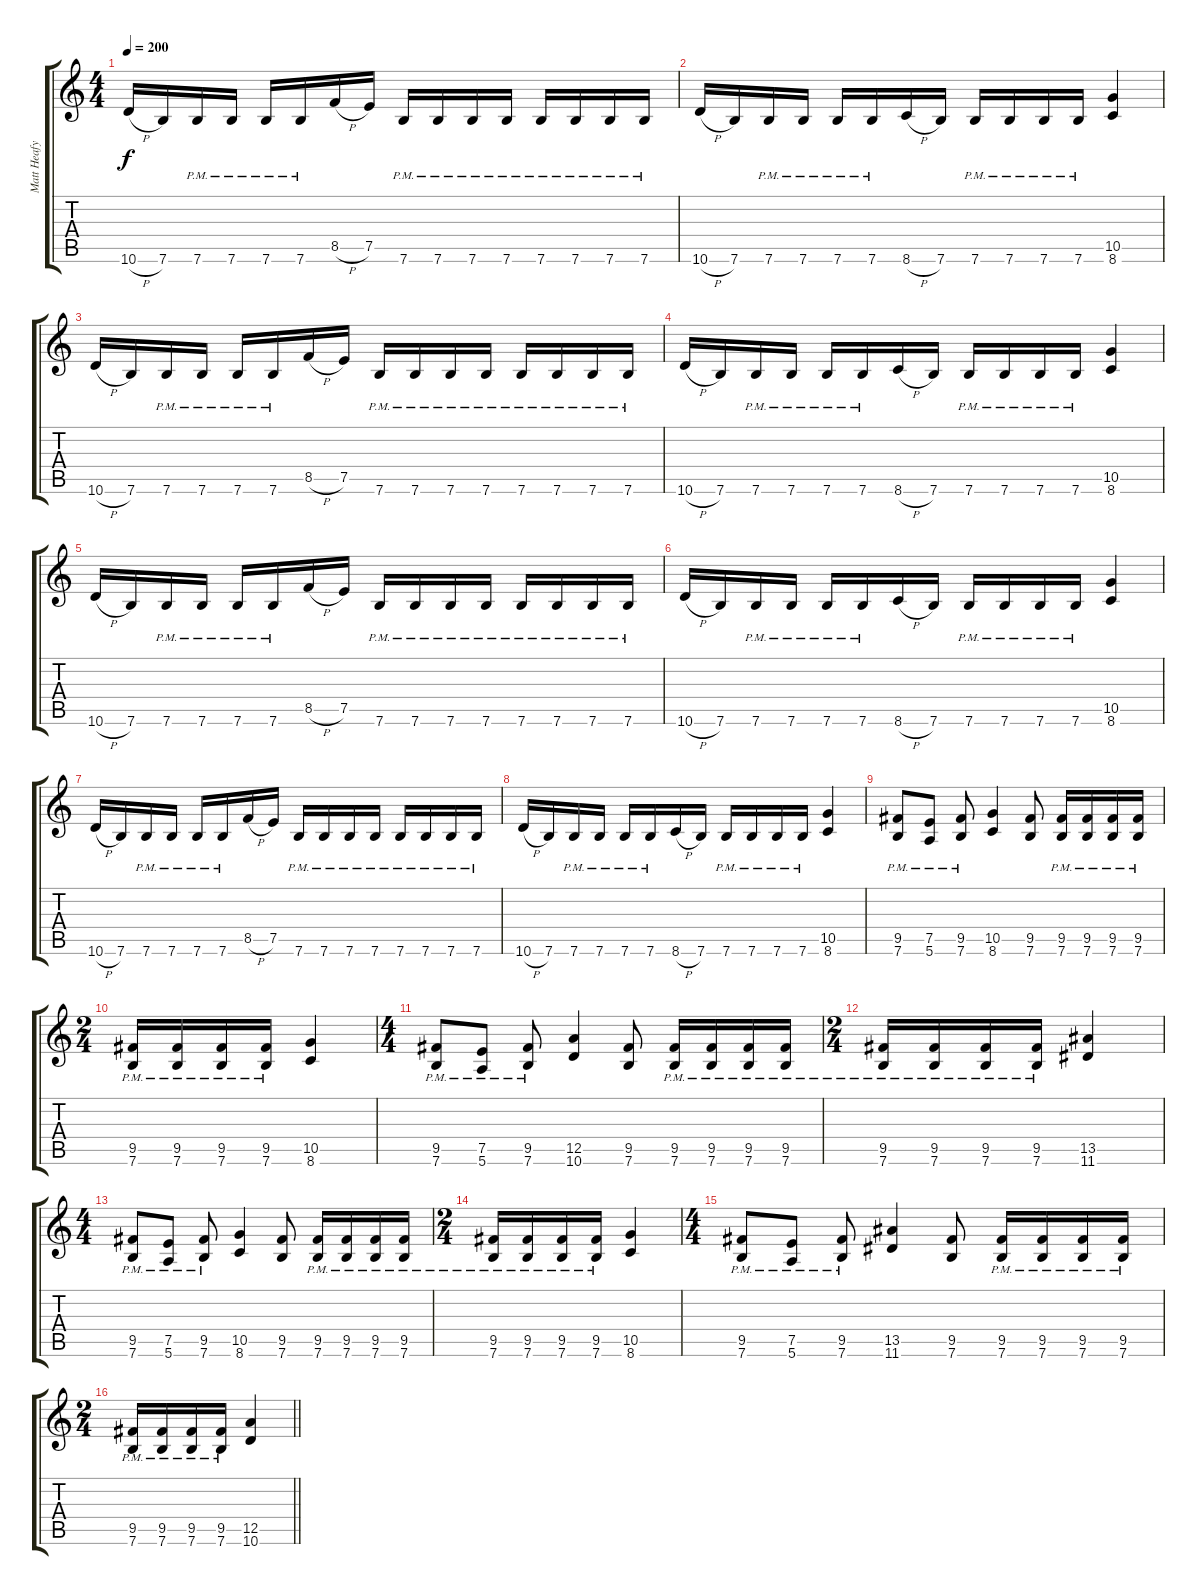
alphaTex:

\track ("Matt Heafy" "Matt Heafy") {instrument distortionguitar}
\staff {score tabs}
\tuning (E4 B3 G3 D3 A2 E2) {hide}
\ts (4 4)
\tempo 200
\clef g2
\ks c
10.6{h}.16{dy f} 7.6.16 7.6{pm}.16 7.6{pm}.16 7.6{pm}.16 7.6{pm}.16 8.5{h}.16 7.5.16 7.6{pm}.16 7.6{pm}.16 7.6{pm}.16 7.6{pm}.16 7.6{pm}.16 7.6{pm}.16 7.6{pm}.16 7.6{pm}.16 |
10.6{h}.16 7.6.16 7.6{pm}.16 7.6{pm}.16 7.6{pm}.16 7.6{pm}.16 8.6{h}.16 7.6.16 7.6{pm}.16 7.6{pm}.16 7.6{pm}.16 7.6{pm}.16 (10.5 8.6).4 |
10.6{h}.16 7.6.16 7.6{pm}.16 7.6{pm}.16 7.6{pm}.16 7.6{pm}.16 8.5{h}.16 7.5.16 7.6{pm}.16 7.6{pm}.16 7.6{pm}.16 7.6{pm}.16 7.6{pm}.16 7.6{pm}.16 7.6{pm}.16 7.6{pm}.16 |
10.6{h}.16 7.6.16 7.6{pm}.16 7.6{pm}.16 7.6{pm}.16 7.6{pm}.16 8.6{h}.16 7.6.16 7.6{pm}.16 7.6{pm}.16 7.6{pm}.16 7.6{pm}.16 (10.5 8.6).4 |
10.6{h}.16 7.6.16 7.6{pm}.16 7.6{pm}.16 7.6{pm}.16 7.6{pm}.16 8.5{h}.16 7.5.16 7.6{pm}.16 7.6{pm}.16 7.6{pm}.16 7.6{pm}.16 7.6{pm}.16 7.6{pm}.16 7.6{pm}.16 7.6{pm}.16 |
10.6{h}.16 7.6.16 7.6{pm}.16 7.6{pm}.16 7.6{pm}.16 7.6{pm}.16 8.6{h}.16 7.6.16 7.6{pm}.16 7.6{pm}.16 7.6{pm}.16 7.6{pm}.16 (10.5 8.6).4 |
10.6{h}.16 7.6.16 7.6{pm}.16 7.6{pm}.16 7.6{pm}.16 7.6{pm}.16 8.5{h}.16 7.5.16 7.6{pm}.16 7.6{pm}.16 7.6{pm}.16 7.6{pm}.16 7.6{pm}.16 7.6{pm}.16 7.6{pm}.16 7.6{pm}.16 |
10.6{h}.16 7.6.16 7.6{pm}.16 7.6{pm}.16 7.6{pm}.16 7.6{pm}.16 8.6{h}.16 7.6.16 7.6{pm}.16 7.6{pm}.16 7.6{pm}.16 7.6{pm}.16 (10.5 8.6).4 |
(9.5{pm} 7.6{pm}).8 (7.5{pm} 5.6{pm}).8 (9.5{pm} 7.6{pm}).8 (10.5 8.6).4 (9.5 7.6).8 (9.5{pm} 7.6{pm}).16 (9.5{pm} 7.6{pm}).16 (9.5{pm} 7.6{pm}).16 (9.5{pm} 7.6{pm}).16 |
\ts (2 4)
(9.5{pm} 7.6{pm}).16 (9.5{pm} 7.6{pm}).16 (9.5{pm} 7.6{pm}).16 (9.5{pm} 7.6{pm}).16 (10.5 8.6).4 |
\ts (4 4)
(9.5{pm} 7.6{pm}).8 (7.5{pm} 5.6{pm}).8 (9.5{pm} 7.6{pm}).8 (12.5 10.6).4 (9.5 7.6).8 (9.5{pm} 7.6{pm}).16 (9.5{pm} 7.6{pm}).16 (9.5{pm} 7.6{pm}).16 (9.5{pm} 7.6{pm}).16 |
\ts (2 4)
(9.5{pm} 7.6{pm}).16 (9.5{pm} 7.6{pm}).16 (9.5{pm} 7.6{pm}).16 (9.5{pm} 7.6{pm}).16 (13.5 11.6).4 |
\ts (4 4)
(9.5{pm} 7.6{pm}).8 (7.5{pm} 5.6{pm}).8 (9.5{pm} 7.6{pm}).8 (10.5 8.6).4 (9.5 7.6).8 (9.5{pm} 7.6{pm}).16 (9.5{pm} 7.6{pm}).16 (9.5{pm} 7.6{pm}).16 (9.5{pm} 7.6{pm}).16 |
\ts (2 4)
(9.5{pm} 7.6{pm}).16 (9.5{pm} 7.6{pm}).16 (9.5{pm} 7.6{pm}).16 (9.5{pm} 7.6{pm}).16 (10.5 8.6).4 |
\ts (4 4)
(9.5{pm} 7.6{pm}).8 (7.5{pm} 5.6{pm}).8 (9.5{pm} 7.6{pm}).8 (13.5 11.6).4 (9.5 7.6).8 (9.5{pm} 7.6{pm}).16 (9.5{pm} 7.6{pm}).16 (9.5{pm} 7.6{pm}).16 (9.5{pm} 7.6{pm}).16 |
\ts (2 4)
\barLineRight lightlight
(9.5{pm} 7.6{pm}).16 (9.5{pm} 7.6{pm}).16 (9.5{pm} 7.6{pm}).16 (9.5{pm} 7.6{pm}).16 (12.5 10.6).4
